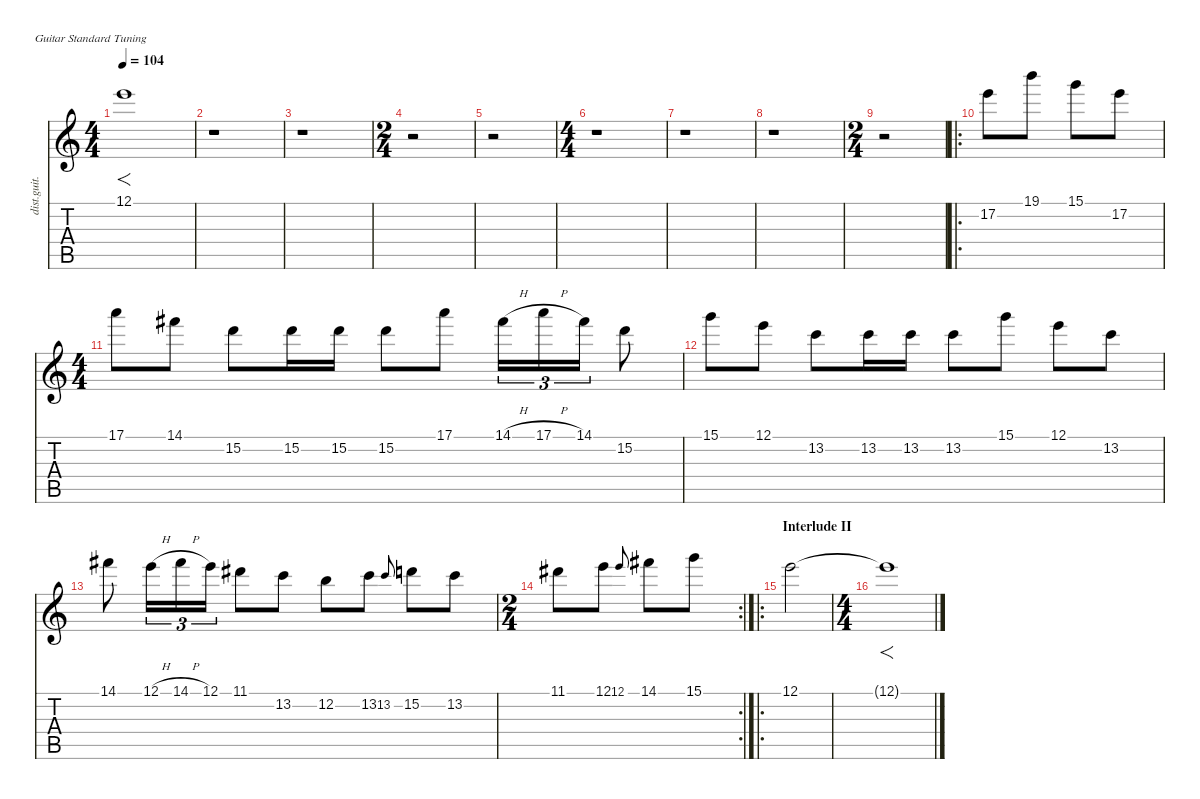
\defaultSystemsLayout 4
\hideDynamics
\bracketExtendMode nobrackets
\track ("Harmony Guitar (James)" "dist.guit.") {instrument distortionguitar}
\staff {score tabs}
\tuning (E4 B3 G3 D3 A2 E2)
\ts (4 4)
\beaming (8 2 2 2 2)
\tempo 104
\clef g2
\ks c
12.1{t}.1{f dy mf} |
r.1 |
r.1 |
\ts (2 4)
\beaming (8 2 2 2 2)
r.2 |
r.2 |
\ts (4 4)
\beaming (8 2 2 2 2)
r.1 |
r.1 |
r.1 |
\ts (2 4)
\beaming (8 2 2 2 2)
r.2 |
\ro
17.2.8 19.1.8 15.1.8 17.2.8 |
\ts (4 4)
\beaming (8 2 2 2 2)
17.1.8 14.1{acc #}.8 15.2.8 15.2.16 15.2.16 15.2.8 17.1.8 14.1{h acc #}.16{tu (3 2)} 17.1{h}.16{tu (3 2)} 14.1{acc #}.16{tu (3 2)} 15.2.8 |
15.1.8 12.1.8 13.2.8 13.2.16 13.2.16 13.2.8 15.1.8 12.1.8 13.2.8 |
14.1{acc #}.8 12.1{h}.16{tu (3 2)} 14.1{h acc #}.16{tu (3 2)} 12.1.16{tu (3 2)} 11.1{acc #}.8 13.2.8 12.2.8 13.2.8 13.2.8{gr onbeat dy mp} 15.2.8{dy mf} 13.2.8 |
\rc 2
\ts (2 4)
\beaming (8 2 2 2 2)
11.1{acc #}.8 12.1.8 12.1.8{gr onbeat dy mp} 14.1{acc #}.8{dy mf} 15.1.8 |
\ro
\section ("" "Interlude II")
12.1.2 |
\ts (4 4)
\beaming (8 2 2 2 2)
12.1{t}.1{f}
